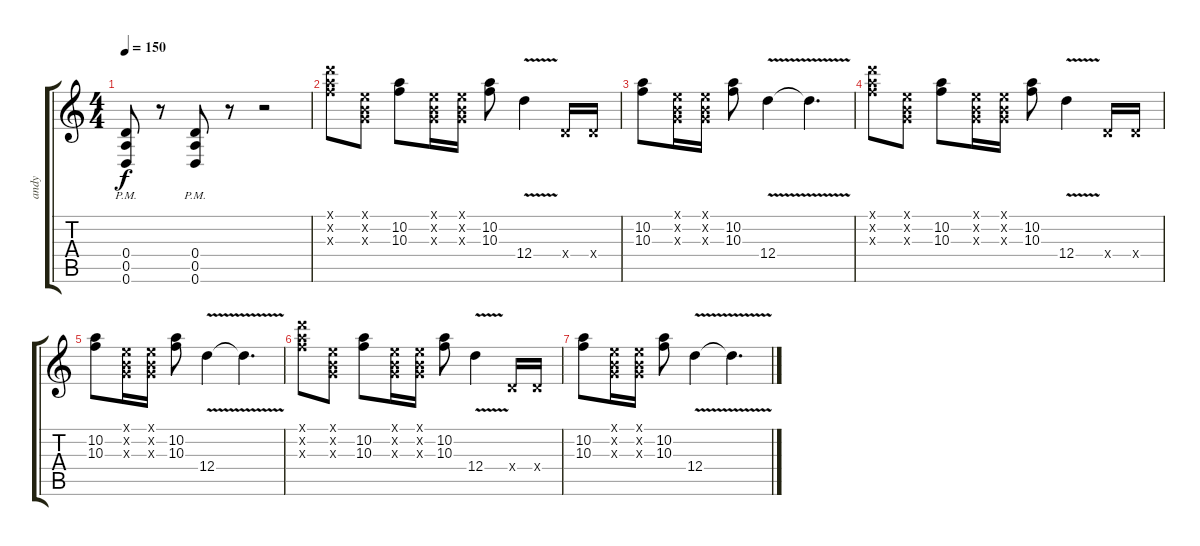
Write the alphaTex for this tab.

\track ("andy" "andy") {instrument distortionguitar}
\staff {score tabs}
\tuning (E4 B3 G3 D3 A2 D2) {hide}
\ts (4 4)
\tempo 150
\clef g2
\ks c
(0.4{pm} 0.5{pm} 0.6{pm}).8{dy f} r.8 (0.4{pm} 0.5{pm} 0.6{pm}).8 r.8 r.2 |
(10.1{x} 10.2{x} 10.3{x}).8 (0.1{x} 0.2{x} 0.3{x}).8 (10.2 10.3).8 (0.1{x} 0.2{x} 0.3{x}).16 (0.1{x} 0.2{x} 0.3{x}).16 (10.2 10.3).8 12.4{v}.4 0.4{x}.16 0.4{x}.16 |
(10.2 10.3).8 (0.1{x} 0.2{x} 0.3{x}).16 (0.1{x} 0.2{x} 0.3{x}).16 (10.2 10.3).8 12.4{v}.4 12.4{t}.4{d} |
(10.1{x} 10.2{x} 10.3{x}).8 (0.1{x} 0.2{x} 0.3{x}).8 (10.2 10.3).8 (0.1{x} 0.2{x} 0.3{x}).16 (0.1{x} 0.2{x} 0.3{x}).16 (10.2 10.3).8 12.4{v}.4 0.4{x}.16 0.4{x}.16 |
(10.2 10.3).8 (0.1{x} 0.2{x} 0.3{x}).16 (0.1{x} 0.2{x} 0.3{x}).16 (10.2 10.3).8 12.4{v}.4 12.4{t}.4{d} |
(10.1{x} 10.2{x} 10.3{x}).8 (0.1{x} 0.2{x} 0.3{x}).8 (10.2 10.3).8 (0.1{x} 0.2{x} 0.3{x}).16 (0.1{x} 0.2{x} 0.3{x}).16 (10.2 10.3).8 12.4{v}.4 0.4{x}.16 0.4{x}.16 |
(10.2 10.3).8 (0.1{x} 0.2{x} 0.3{x}).16 (0.1{x} 0.2{x} 0.3{x}).16 (10.2 10.3).8 12.4{v}.4 12.4{t}.4{d}
